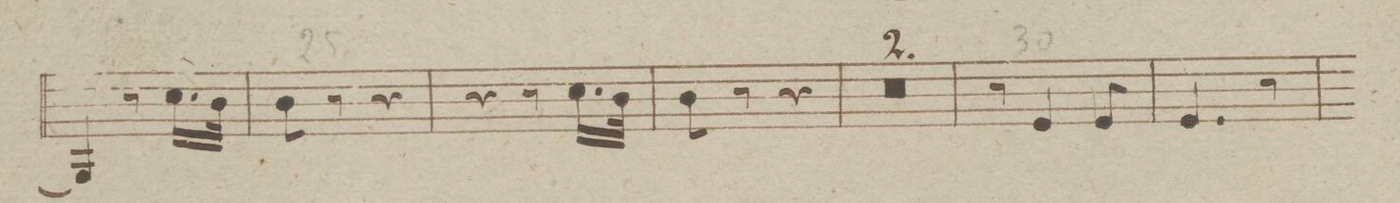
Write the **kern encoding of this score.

**kern	**dynam
*I"Corno Secondo in Es.	*
*clefG2	*
*k[b-e-a-]	*
*M2/4	*
4BB-/]	.
8r	.
16.e-\LL	.
32d\JJk	.
=24	=24
8d\	.
8r	.
4r	.
=25	=25
4r	.
8r	.
16.e-\LL	.
32d\JJk	.
=26	=26
8d\	.
8r	.
4r	.
=27	=27
1r	.
=28	=28
=29	=29
8r	.
4G/	.
8G/	.
=30	=30
4.G/	.
8r	.
=31	=31
*-	*-
